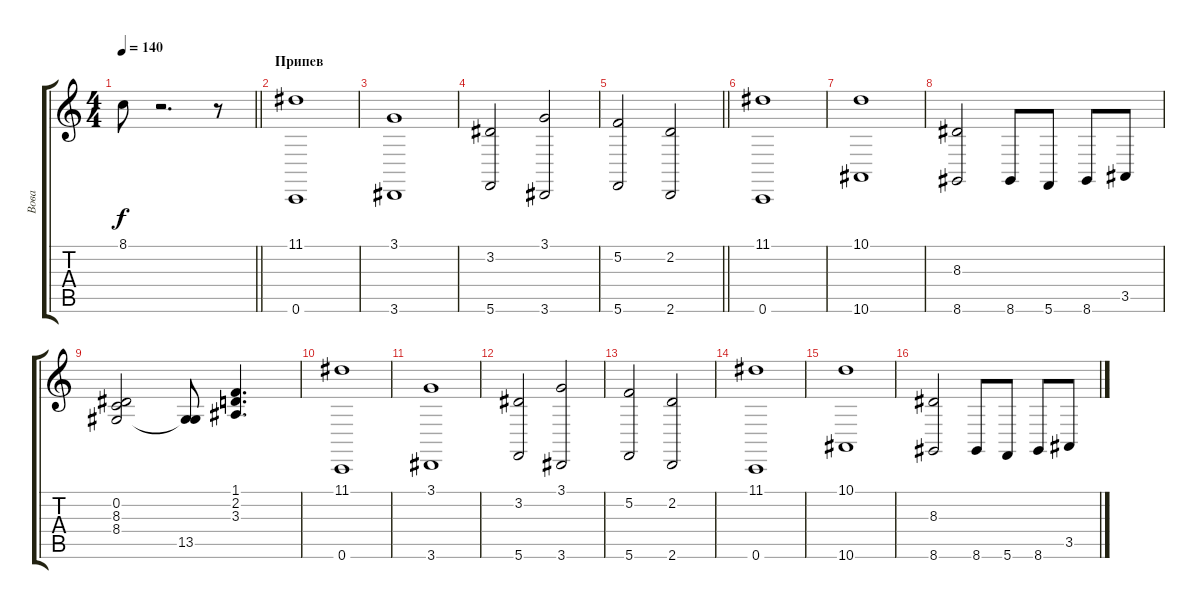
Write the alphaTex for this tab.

\track ("Вова" "Вова") {instrument pad4choir}
\staff {score tabs}
\tuning (E4 C4 G3 C3 G2 C2) {hide}
\ts (4 4)
\tempo 140
\clef g2
\barLineRight lightlight
\ks c
8.1.8{dy f} r.2{d} r.8 |
\section ("" "Припев")
(11.1 0.6).1 |
(3.1 3.6).1 |
(3.2 5.6).2 (3.1 3.6).2 |
\barLineRight lightlight
(5.2 5.6).2 (2.2 2.6).2 |
(11.1 0.6).1 |
(10.1 10.6).1 |
(8.3 8.6).2 8.6.8 5.6.8 8.6.8 3.5.8 |
(0.2 8.3 8.4).2 (8.4{t} 13.5).8 (1.1 2.2 3.3).4{d} |
(11.1 0.6).1 |
(3.1 3.6).1 |
(3.2 5.6).2 (3.1 3.6).2 |
(5.2 5.6).2 (2.2 2.6).2 |
(11.1 0.6).1 |
(10.1 10.6).1 |
(8.3 8.6).2 8.6.8 5.6.8 8.6.8 3.5.8
